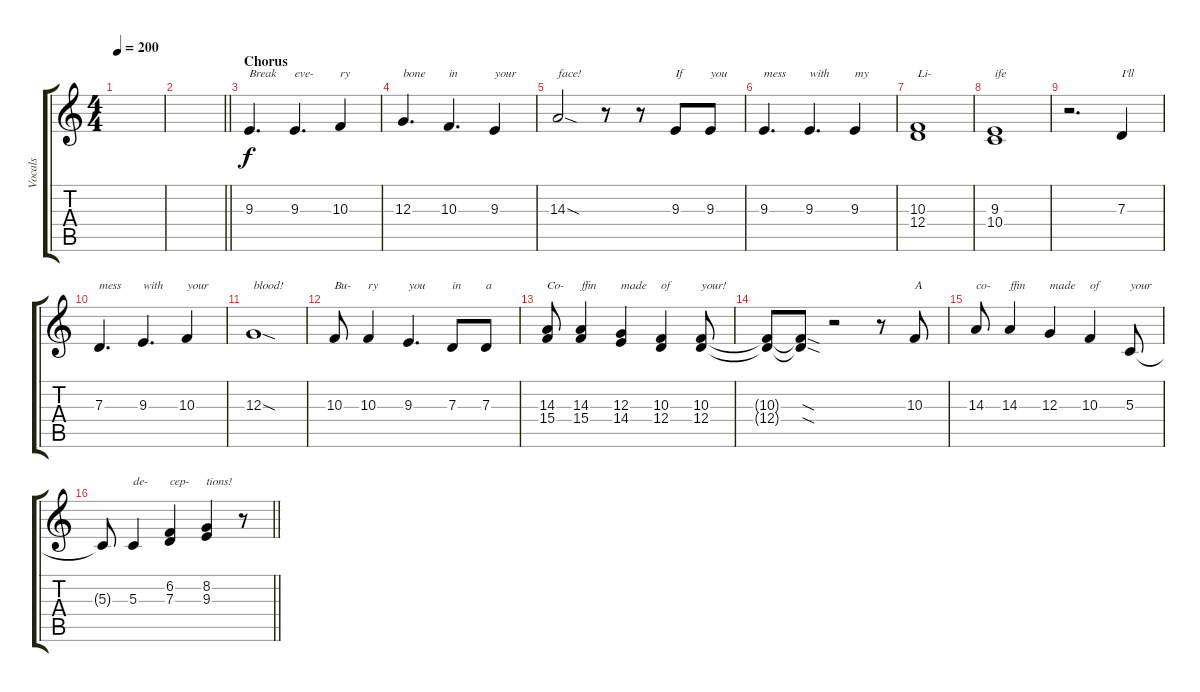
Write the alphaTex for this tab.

\track ("Vocals" "Vocals") {instrument lead2sawtooth}
\staff {score tabs}
\tuning (E4 B3 G3 D3 A2 E2) {hide}
\ts (4 4)
\tempo 200
\clef g2
\ks c
|
\barLineRight lightlight
|
\section ("" "Chorus")
9.3.4{d txt "Break"} 9.3.4{d txt "eve-"} 10.3.4{txt "ry"} |
12.3.4{d txt "bone"} 10.3.4{d txt "in"} 9.3.4{txt "your"} |
14.3{sod}.2{txt "face!"} r.8 r.8 9.3.8{txt "If"} 9.3.8{txt "you"} |
9.3.4{d txt "mess"} 9.3.4{d txt "with"} 9.3.4{txt "my"} |
(10.3 12.4).1{txt "Li-"} |
(9.3 10.4).1{txt "ife"} |
r.2{d} 7.3.4{txt "I'll"} |
7.3.4{d txt "mess"} 9.3.4{d txt "with"} 10.3.4{txt "your"} |
12.3{sod}.1{txt "blood!"} |
10.3.8{txt "Bu-"} 10.3.4{txt "ry"} 9.3.4{d txt "you"} 7.3.8{txt "in"} 7.3.8{txt "a"} |
(14.3 15.4).8{txt "Co-"} (14.3 15.4).4{txt "ffin"} (12.3 14.4).4{txt "made"} (10.3 12.4).4{txt "of"} (10.3 12.4).8{txt "your!"} |
(10.3{t} 12.4{t}).8 (10.3{sod t} 12.4{sod t}).8 r.2 r.8 10.3.8{txt "A"} |
14.3.8{txt "co-"} 14.3.4{txt "ffin"} 12.3.4{txt "made"} 10.3.4{txt "of"} 5.3.8{txt "your"} |
\barLineRight lightlight
5.3{t}.8 5.3.4{txt "de-"} (6.2 7.3).4{txt "cep-"} (8.2 9.3).4{txt "tions!"} r.8
